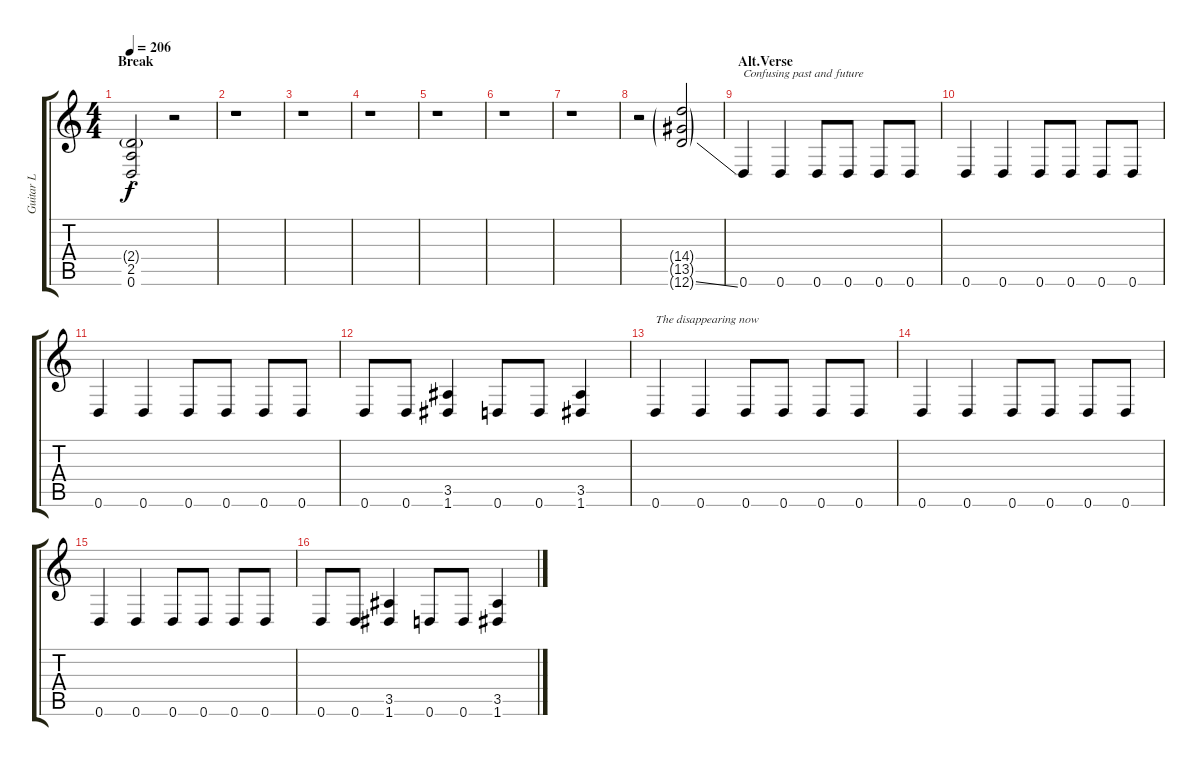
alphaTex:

\track ("Guitar L" "Guitar L") {instrument distortionguitar}
\staff {score tabs}
\tuning (D4 A3 F3 C3 G2 D2) {hide}
\ts (4 4)
\section ("" "Break")
\tempo 206
\clef g2
\ks c
(2.4{g st} 2.5{st} 0.6{st}).2{dy f} r.2 |
r.1 |
r.1 |
r.1 |
r.1 |
r.1 |
r.1 |
r.2 (14.4{g} 13.5{g} 12.6{ss g}).2 |
\section ("" "Alt.Verse")
0.6.4{txt "Confusing past and future"} 0.6.4 0.6.8 0.6.8 0.6.8 0.6.8 |
0.6.4 0.6.4 0.6.8 0.6.8 0.6.8 0.6.8 |
0.6.4 0.6.4 0.6.8 0.6.8 0.6.8 0.6.8 |
0.6.8 0.6.8 (3.5 1.6).4 0.6.8 0.6.8 (3.5 1.6).4 |
0.6.4{txt "The disappearing now"} 0.6.4 0.6.8 0.6.8 0.6.8 0.6.8 |
0.6.4 0.6.4 0.6.8 0.6.8 0.6.8 0.6.8 |
0.6.4 0.6.4 0.6.8 0.6.8 0.6.8 0.6.8 |
0.6.8 0.6.8 (3.5 1.6).4 0.6.8 0.6.8 (3.5 1.6).4
